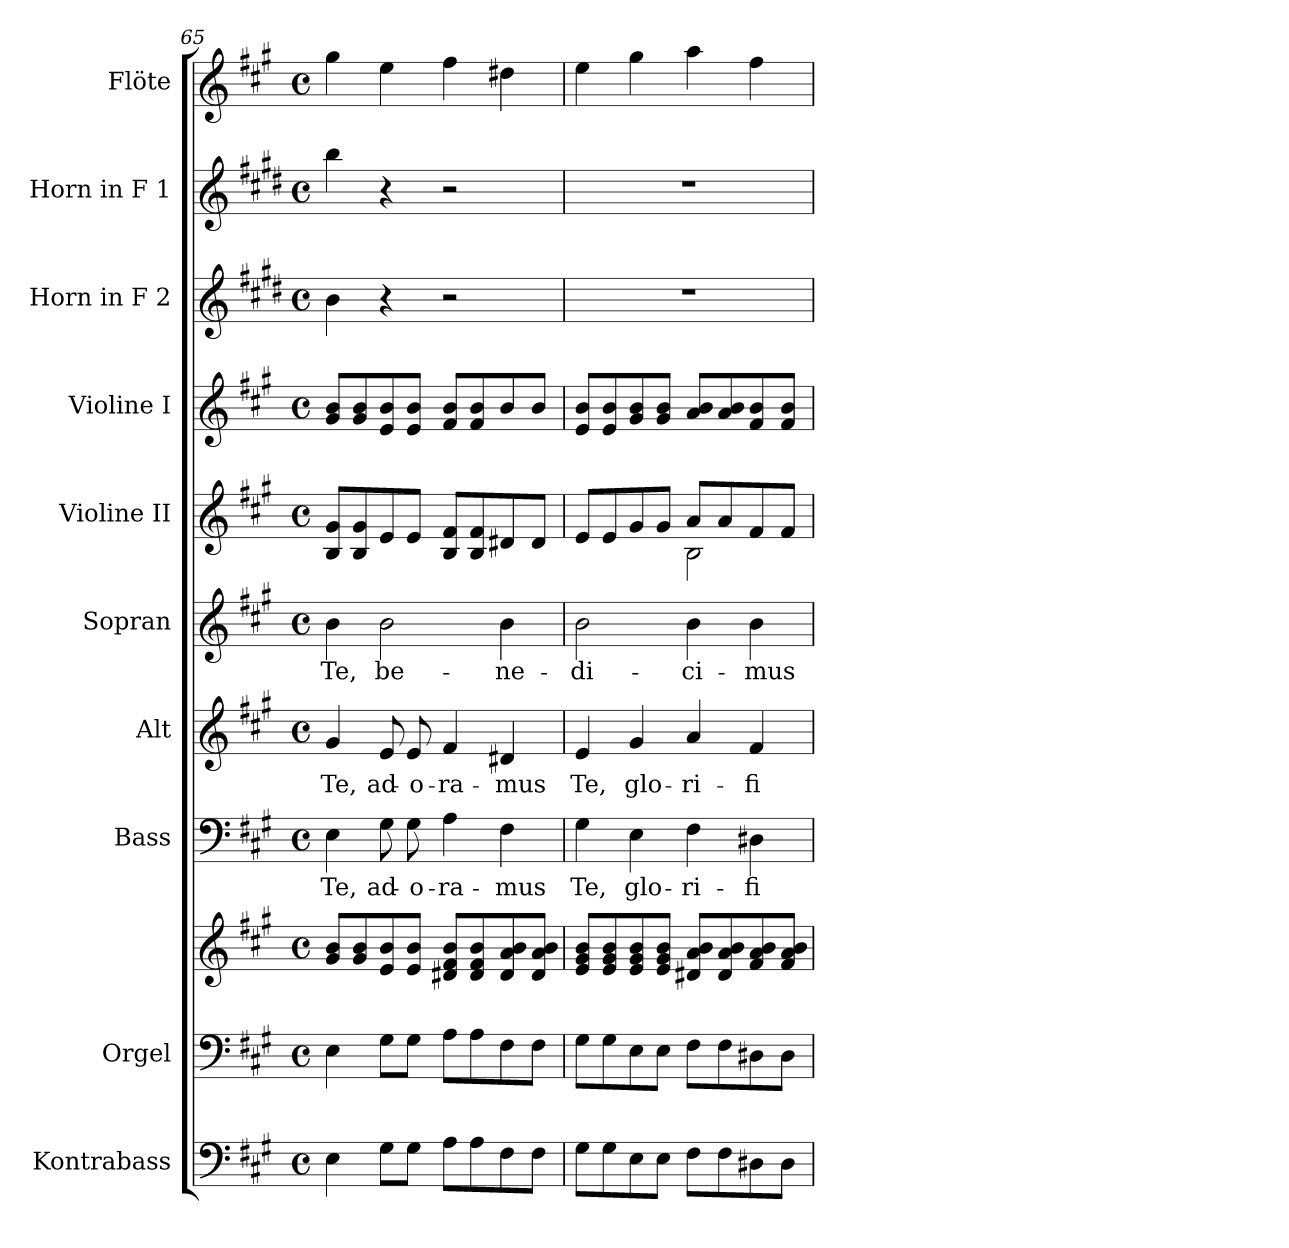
**kern	**kern	**kern	**kern	**text	**kern	**text	**kern	**text	**kern	**kern	**kern	**kern	**kern
*part10	*part9	*part9	*part8	*part8	*part7	*part7	*part6	*part6	*part5	*part4	*part3	*part2	*part1
*staff11	*staff10	*staff9	*staff8	*staff8	*staff7	*staff7	*staff6	*staff6	*staff5	*staff4	*staff3	*staff2	*staff1
*I"Kontrabass	*I"Orgel	*	*I"Bass	*	*I"Alt	*	*I"Sopran	*	*I"Violine II	*I"Violine I	*I"Horn in F 2	*I"Horn in F 1	*I"Flöte
*I'Kb.	*I'Org.	*	*I'B.	*	*I'A.	*	*I'S.	*	*I'Vl. II	*I'Vl. I	*	*	*I'Fl.
*clefF4	*clefF4	*clefG2	*clefF4	*	*clefG2	*	*clefG2	*	*clefG2	*clefG2	*clefG2	*clefG2	*clefG2
*ITrd7c12	*	*	*	*	*	*	*	*	*	*	*ITrd4c7	*ITrd4c7	*
*k[f#c#g#]	*k[f#c#g#]	*k[f#c#g#]	*k[f#c#g#]	*	*k[f#c#g#]	*	*k[f#c#g#]	*	*k[f#c#g#]	*k[f#c#g#]	*k[f#c#g#]	*k[f#c#g#]	*k[f#c#g#]
*A:	*A:	*A:	*A:	*	*A:	*	*A:	*	*A:	*A:	*A:	*A:	*A:
*M4/4	*M4/4	*M4/4	*M4/4	*	*M4/4	*	*M4/4	*	*M4/4	*M4/4	*M4/4	*M4/4	*M4/4
*met(c)	*met(c)	*met(c)	*met(c)	*	*met(c)	*	*met(c)	*	*met(c)	*met(c)	*met(c)	*met(c)	*met(c)
=65	=65	=65	=65	=65	=65	=65	=65	=65	=65	=65	=65	=65	=65
!	!	!	!	!LO:LY:b	!	!LO:LY:b	!	!LO:LY:b	!	!	!	!	!
4EE\	4E\	8g#/ 8b/L	4E\	Te,	4g#/	Te,	4b\	Te,	8B/ 8g#/L	8g#/ 8b/L	4e\	4ee\	4gg#\
.	.	8g#/ 8b/	.	.	.	.	.	.	8B/ 8g#/	8g#/ 8b/	.	.	.
!	!	!	!	!LO:LY:b	!	!LO:LY:b	!	!LO:LY:b	!	!	!	!	!
8GG#\L	8G#\L	8e/ 8b/	8G#\	ad-	8e/	ad-	2b\	be-	8e/	8e/ 8b/	4r	4r	4ee\
!	!	!	!	!LO:LY:b	!	!LO:LY:b	!	!	!	!	!	!	!
8GG#\J	8G#\J	8e/ 8b/J	8G#\	-o-	8e/	-o-	.	.	8e/J	8e/ 8b/J	.	.	.
!	!	!	!	!LO:LY:b	!	!LO:LY:b	!	!	!	!	!	!	!
8AA\L	8A\L	8d#X/ 8f#/ 8b/L	4A\	-ra-	4f#/	-ra-	.	.	8B/ 8f#/L	8f#/ 8b/L	2r	2r	4ff#\
8AA\	8A\	8d#/ 8f#/ 8b/	.	.	.	.	.	.	8B/ 8f#/	8f#/ 8b/	.	.	.
!	!	!	!	!LO:LY:b	!	!LO:LY:b	!	!LO:LY:b	!	!	!	!	!
8FF#\	8F#\	8d#/ 8a/ 8b/	4F#\	-mus	4d#X/	-mus	4b\	-ne-	8d#X/	8b/	.	.	4dd#X\
8FF#\J	8F#\J	8d#/ 8a/ 8b/J	.	.	.	.	.	.	8d#/J	8b/J	.	.	.
=66	=66	=66	=66	=66	=66	=66	=66	=66	=66	=66	=66	=66	=66
!	!	!	!	!LO:LY:b	!	!LO:LY:b	!	!LO:LY:b	!	!	!	!	!
*	*	*	*	*	*	*	*	*	*^	*	*	*	*
8GG#\L	8G#\L	8e/ 8g#/ 8b/L	4G#\	Te,	4e/	Te,	2b\	-di-	8e/L	2ryy	8e/ 8b/L	1r	1r	4ee\
8GG#\	8G#\	8e/ 8g#/ 8b/	.	.	.	.	.	.	8e/	.	8e/ 8b/	.	.	.
!	!	!	!	!LO:LY:b	!	!LO:LY:b	!	!	!	!	!	!	!	!
8EE\	8E\	8e/ 8g#/ 8b/	4E\	glo-	4g#/	glo-	.	.	8g#/	.	8g#/ 8b/	.	.	4gg#\
8EE\J	8E\J	8e/ 8g#/ 8b/J	.	.	.	.	.	.	8g#/J	.	8g#/ 8b/J	.	.	.
!	!	!	!	!LO:LY:b	!	!LO:LY:b	!	!LO:LY:b	!	!	!	!	!	!
8FF#\L	8F#\L	8d#X/ 8a/ 8b/L	4F#\	-ri-	4a/	-ri-	4b\	-ci-	8a/L	2B\	8a/ 8b/L	.	.	4aa\
8FF#\	8F#\	8d#/ 8a/ 8b/	.	.	.	.	.	.	8a/	.	8a/ 8b/	.	.	.
!	!	!	!	!LO:LY:b	!	!LO:LY:b	!	!LO:LY:b	!	!	!	!	!	!
8DD#X\	8D#X\	8f#/ 8a/ 8b/	4D#X\	-fi-	4f#/	-fi-	4b\	-mus	8f#/	.	8f#/ 8b/	.	.	4ff#\
8DD#\J	8D#\J	8f#/ 8a/ 8b/J	.	.	.	.	.	.	8f#/J	.	8f#/ 8b/J	.	.	.
*	*	*	*	*	*	*	*	*	*v	*v	*	*	*	*
=	=	=	=	=	=	=	=	=	=	=	=	=	=
*-	*-	*-	*-	*-	*-	*-	*-	*-	*-	*-	*-	*-	*-
